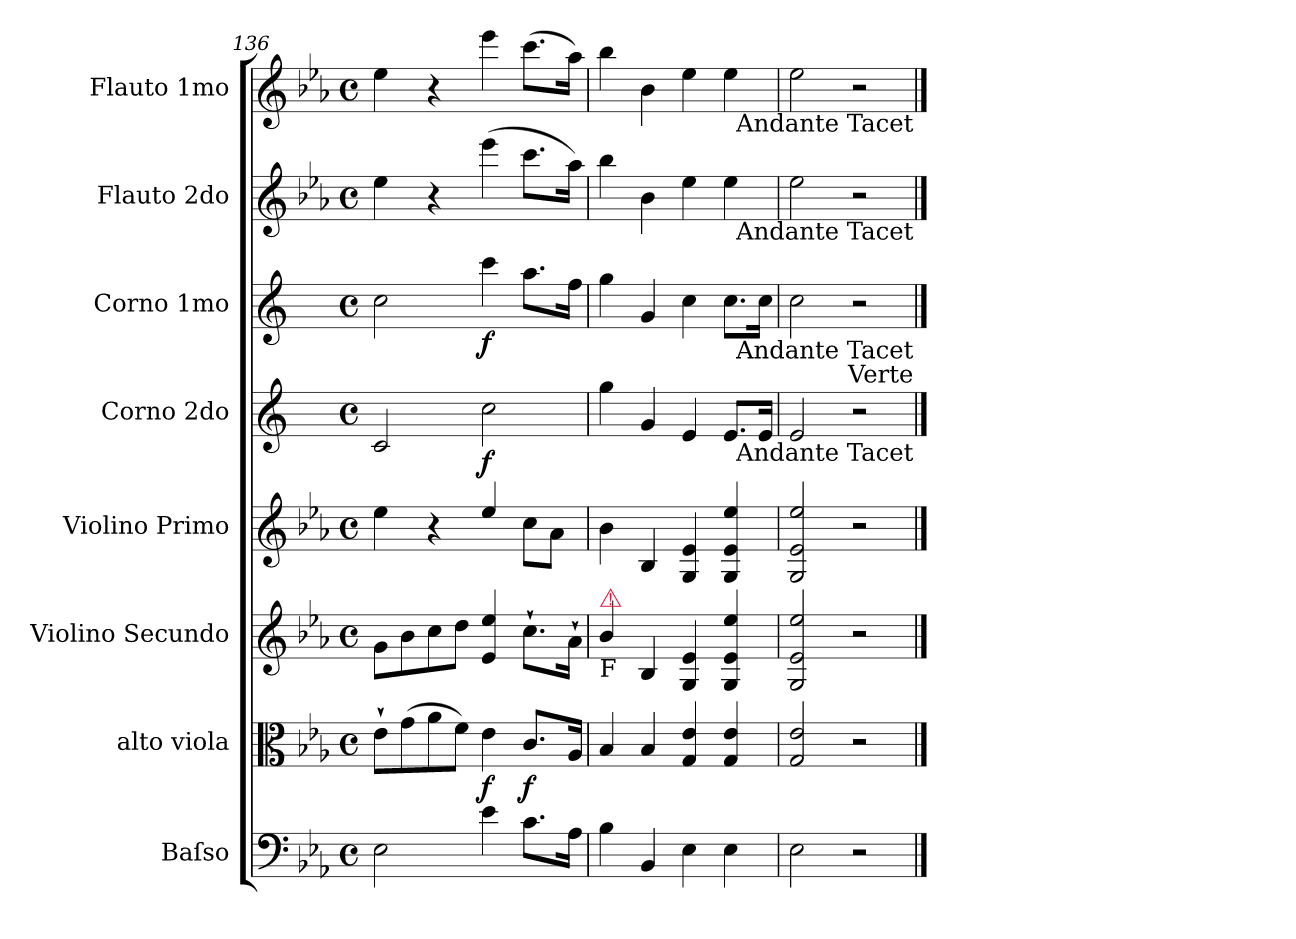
**kern	**dynam	**kern	**dynam	**kern	**kern	**kern	**dynam	**kern	**dynam	**kern	**kern
*part8	*part8	*part7	*part7	*part6	*part5	*part4	*part4	*part3	*part3	*part2	*part1
*staff8	*staff8	*staff7	*staff7	*staff6	*staff5	*staff4	*staff4	*staff3	*staff3	*staff2	*staff1
*I"Baſso	*	*I"alto viola	*	*I"Violino Secundo	*I"Violino Primo	*I"Corno 2do	*	*I"Corno 1mo	*	*I"Flauto 2do	*I"Flauto 1mo
*I'B	*	*I'a-vla	*	*I'Vl 2	*I'Vl 1	*I'Cor 2	*	*I'Cor 1	*	*I'Fl 2	*I'Fl 1
*clefF4	*	*clefC3	*	*clefG2	*clefG2	*clefG2	*	*clefG2	*	*clefG2	*clefG2
*	*	*	*	*	*	*ITrd-2c-3	*	*ITrd-2c-3	*	*	*
*k[b-e-a-]	*	*k[b-e-a-]	*	*k[b-e-a-]	*k[b-e-a-]	*k[b-e-a-]	*	*k[b-e-a-]	*	*k[b-e-a-]	*k[b-e-a-]
*E-:	*	*E-:	*	*E-:	*E-:	*	*	*	*	*E-:	*E-:
*M4/4	*	*M4/4	*	*M4/4	*M4/4	*M4/4	*	*M4/4	*	*M4/4	*M4/4
*met(c)	*	*met(c)	*	*met(c)	*met(c)	*met(c)	*	*met(c)	*	*met(c)	*met(c)
=136	=136	=136	=136	=136	=136	=136	=136	=136	=136	=136	=136
2E-\	for	8e-`\L	.	8g\L	4ee-\	2e-/	.	2ee-\	.	4ee-\	4ee-\
.	.	(8g\	.	8b-\	.	.	.	.	.	.	.
.	.	8a-\	.	8cc\	4r	.	.	.	.	4r	4r
.	.	8f\J)	.	8dd\J	.	.	.	.	.	.	.
4e-\	.	4e-\	f	4e-/ 4ee-/	4ee-/	2ee-\	f	4eee-\	f	(4eee-\	4eee-\
8.c\L	.	8.c\L	f	8.cc`\L	8cc\L	.	.	8.ccc\L	.	8.ccc\L	(8.ccc\L
.	.	.	.	.	8a-\J	.	.	.	.	.	.
16A-\Jk	.	16A-/Jk	.	16a-`\Jk	.	.	.	16aa-\Jk	.	16aa-\Jk)	16aa-\Jk)
=137	=137	=137	=137	=137	=137	=137	=137	=137	=137	=137	=137
!	!	!	!	!LO:TX:a:color=crimson:t=⚠	!	!	!	!	!	!	!
!	!	!	!	!LO:TX:b:t=F	!	!	!	!	!	!	!
4B-\	.	4B-/	.	4b-/	4b-\	4bb-\	.	4bb-\	.	4bb-\	4bb-\
4BB-/	.	4B-/	.	4B-/	4B-/	4b-/	.	4b-/	.	4b-\	4b-\
4E-\	.	4G/ 4e-/	.	4G/ 4e-/	4G/ 4e-/	4g/	.	4ee-\	.	4ee-\	4ee-\
4E-\	.	4G/ 4e-/	.	4G/ 4e-/ 4ee-/	4G/ 4e-/ 4ee-/	8.g/L	.	8.ee-\L	.	4ee-\	4ee-\
.	.	.	.	.	.	16g/Jk	.	16ee-\Jk	.	.	.
=138	=138	=138	=138	=138	=138	=138	=138	=138	=138	=138	=138
2E-\	.	2G/ 2e-/	.	2G/ 2e-/ 2ee-/	2G/ 2e-/ 2ee-/	2g/	.	2ee-\	.	2ee-\	2ee-\
2r	.	2r	.	2r	2r	2r	.	2r	.	2r	2r
!	!	!	!	!	!	!	!	!	!	!	!LO:TX:b:t=Andante Tacet
!	!	!	!	!	!	!	!	!	!	!LO:TX:b:t=Andante Tacet	!
!	!	!	!	!	!	!	!	!LO:TX:b:t=Andante Tacet	!	!	!
!	!	!	!	!	!	!	!	!LO:TX:b:t=Verte	!	!	!
!	!	!	!	!	!	!LO:TX:b:t=Andante Tacet	!	!	!	!	!
==	==	==	==	==	==	==	==	==	==	==	==
*-	*-	*-	*-	*-	*-	*-	*-	*-	*-	*-	*-
